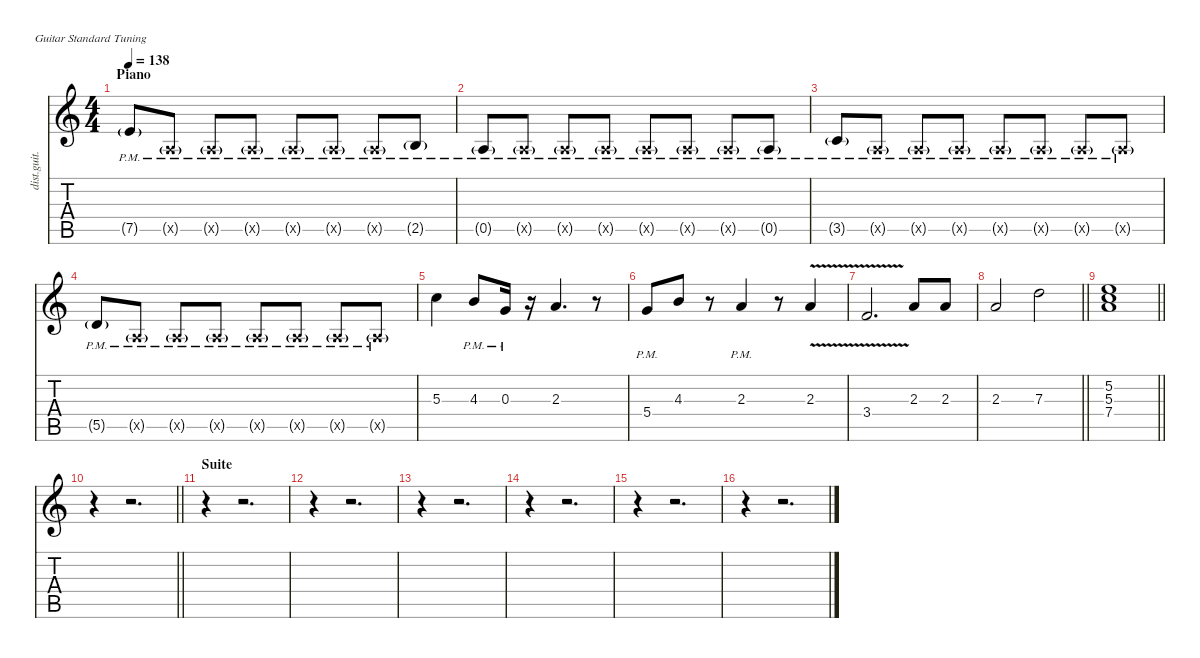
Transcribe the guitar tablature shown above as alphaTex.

\defaultSystemsLayout 4
\hideDynamics
\bracketExtendMode nobrackets
\track ("Sylvain" "dist.guit.") {instrument distortionguitar}
\staff {score tabs}
\tuning (E4 B3 G3 D3 A2 E2)
\ts (4 4)
\section ("" "Piano")
\tempo 138
\clef g2
\ks aminor
7.5{g pm}.8{dy mf} 0.5{g pm x}.8 0.5{g pm x}.8 0.5{g pm x}.8 0.5{g pm x}.8 0.5{g pm x}.8 0.5{g pm x}.8 2.5{g pm}.8 |
0.5{g pm}.8 0.5{g pm x}.8 0.5{g pm x}.8 0.5{g pm x}.8 0.5{g pm x}.8 0.5{g pm x}.8 0.5{g pm x}.8 0.5{g pm}.8 |
3.5{g pm}.8 0.5{g pm x}.8 0.5{g pm x}.8 0.5{g pm x}.8 0.5{g pm x}.8 0.5{g pm x}.8 0.5{g pm x}.8 0.5{g pm x}.8 |
5.5{g pm}.8 0.5{g pm x}.8 0.5{g pm x}.8 0.5{g pm x}.8 0.5{g pm x}.8 0.5{g pm x}.8 0.5{g pm x}.8 0.5{g pm x}.8 |
5.3.4 4.3{pm}.8 0.3{pm}.16 r.16 2.3.4{d} r.8 |
5.4{pm}.8 4.3.8 r.8 2.3{pm}.4 r.8 2.3{v}.4 |
3.4{v}.2{d} 2.3.8 2.3.8 |
\barLineRight lightlight
2.3.2 7.3.2 |
\barLineRight lightlight
(5.2 5.3 7.4).1 |
\barLineRight lightlight
r.4 r.2{d} |
\section ("" "Suite")
r.4 r.2{d} |
r.4 r.2{d} |
r.4 r.2{d} |
r.4 r.2{d} |
r.4 r.2{d} |
r.4 r.2{d}
